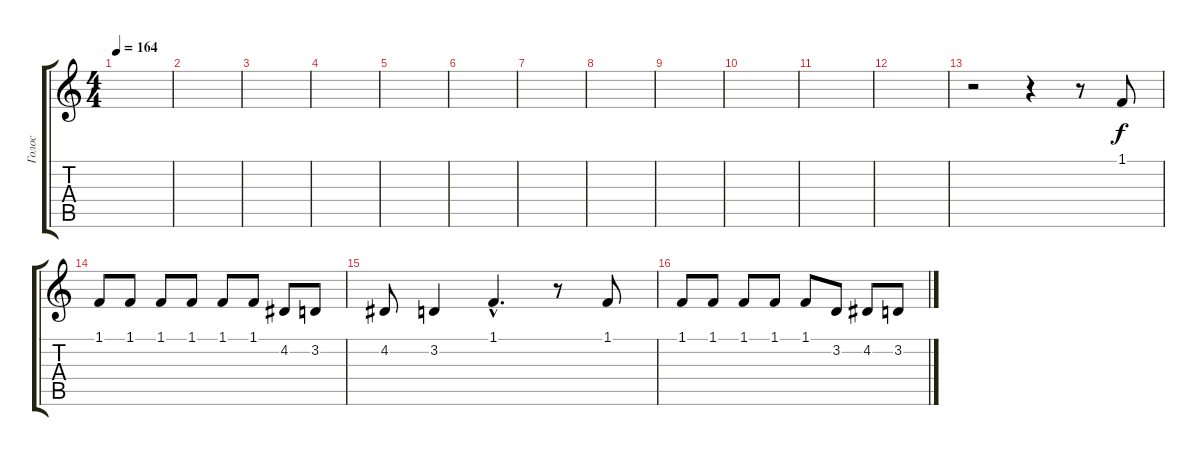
\track ("Голос" "Голос") {instrument harmonica}
\staff {score tabs}
\tuning (E4 B3 G3 D3 A2 E2) {hide}
\ts (4 4)
\tempo 164
\clef g2
\ks c
|
|
|
|
|
|
|
|
|
|
|
|
r.2 r.4 r.8 1.1.8 |
1.1.8 1.1.8 1.1.8 1.1.8 1.1.8 1.1.8 4.2.8 3.2.8 |
4.2.8 3.2.4 1.1{hac}.4{d} r.8 1.1.8 |
1.1.8 1.1.8 1.1.8 1.1.8 1.1.8 3.2.8 4.2.8 3.2.8
